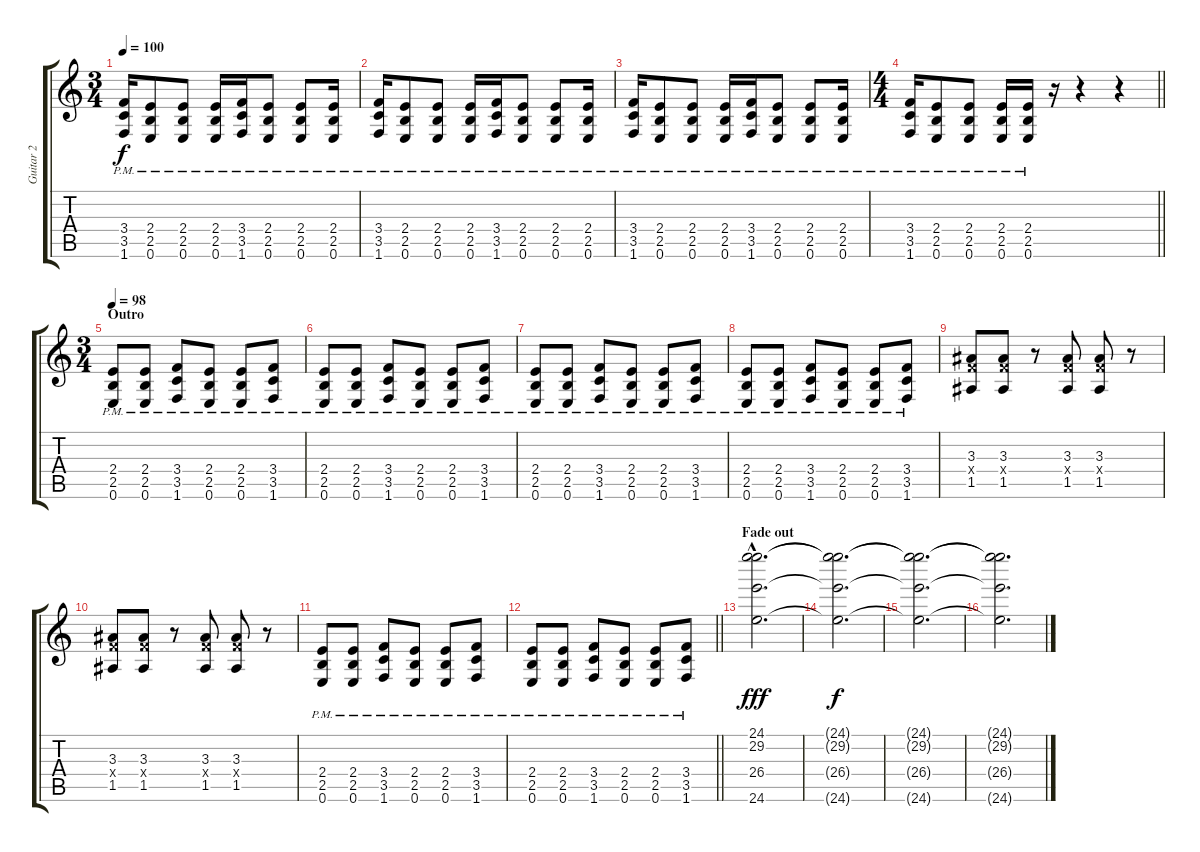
\track ("Guitar 2" "Guitar 2") {instrument overdrivenguitar}
\staff {score tabs}
\tuning (E4 B3 G3 D3 A2 E2) {hide}
\ts (3 4)
\tempo 100
\clef g2
\ks c
(3.4{pm} 3.5{pm} 1.6{pm}).16{dy f} (2.4{pm} 2.5{pm} 0.6{pm}).8 (2.4{pm} 2.5{pm} 0.6{pm}).8 (2.4{pm} 2.5{pm} 0.6{pm}).16 (3.4{pm} 3.5{pm} 1.6{pm}).16 (2.4{pm} 2.5{pm} 0.6{pm}).8 (2.4{pm} 2.5{pm} 0.6{pm}).8 (2.4{pm} 2.5{pm} 0.6{pm}).16 |
(3.4{pm} 3.5{pm} 1.6{pm}).16 (2.4{pm} 2.5{pm} 0.6{pm}).8 (2.4{pm} 2.5{pm} 0.6{pm}).8 (2.4{pm} 2.5{pm} 0.6{pm}).16 (3.4{pm} 3.5{pm} 1.6{pm}).16 (2.4{pm} 2.5{pm} 0.6{pm}).8 (2.4{pm} 2.5{pm} 0.6{pm}).8 (2.4{pm} 2.5{pm} 0.6{pm}).16 |
(3.4{pm} 3.5{pm} 1.6{pm}).16 (2.4{pm} 2.5{pm} 0.6{pm}).8 (2.4{pm} 2.5{pm} 0.6{pm}).8 (2.4{pm} 2.5{pm} 0.6{pm}).16 (3.4{pm} 3.5{pm} 1.6{pm}).16 (2.4{pm} 2.5{pm} 0.6{pm}).8 (2.4{pm} 2.5{pm} 0.6{pm}).8 (2.4{pm} 2.5{pm} 0.6{pm}).16 |
\ts (4 4)
\barLineRight lightlight
(3.4{pm} 3.5{pm} 1.6{pm}).16 (2.4{pm} 2.5{pm} 0.6{pm}).8 (2.4{pm} 2.5{pm} 0.6{pm}).8 (2.4{pm} 2.5{pm} 0.6{pm}).16 (2.4{pm} 2.5{pm} 0.6{pm}).16 r.16 r.4 r.4 |
\ts (3 4)
\section ("" "Outro")
\tempo 98
(2.4{pm} 2.5{pm} 0.6{pm}).8 (2.4{pm} 2.5{pm} 0.6{pm}).8 (3.4{pm} 3.5{pm} 1.6{pm}).8 (2.4{pm} 2.5{pm} 0.6{pm}).8 (2.4{pm} 2.5{pm} 0.6{pm}).8 (3.4{pm} 3.5{pm} 1.6{pm}).8 |
(2.4{pm} 2.5{pm} 0.6{pm}).8 (2.4{pm} 2.5{pm} 0.6{pm}).8 (3.4{pm} 3.5{pm} 1.6{pm}).8 (2.4{pm} 2.5{pm} 0.6{pm}).8 (2.4{pm} 2.5{pm} 0.6{pm}).8 (3.4{pm} 3.5{pm} 1.6{pm}).8 |
(2.4{pm} 2.5{pm} 0.6{pm}).8 (2.4{pm} 2.5{pm} 0.6{pm}).8 (3.4{pm} 3.5{pm} 1.6{pm}).8 (2.4{pm} 2.5{pm} 0.6{pm}).8 (2.4{pm} 2.5{pm} 0.6{pm}).8 (3.4{pm} 3.5{pm} 1.6{pm}).8 |
(2.4{pm} 2.5{pm} 0.6{pm}).8 (2.4{pm} 2.5{pm} 0.6{pm}).8 (3.4{pm} 3.5{pm} 1.6{pm}).8 (2.4{pm} 2.5{pm} 0.6{pm}).8 (2.4{pm} 2.5{pm} 0.6{pm}).8 (3.4{pm} 3.5{pm} 1.6{pm}).8 |
(3.3 3.4{x} 1.5).8 (3.3 3.4{x} 1.5).8 r.8 (3.3 3.4{x} 1.5).8 (3.3 3.4{x} 1.5).8 r.8 |
(3.3 3.4{x} 1.5).8 (3.3 3.4{x} 1.5).8 r.8 (3.3 3.4{x} 1.5).8 (3.3 3.4{x} 1.5).8 r.8 |
(2.4{pm} 2.5{pm} 0.6{pm}).8 (2.4{pm} 2.5{pm} 0.6{pm}).8 (3.4{pm} 3.5{pm} 1.6{pm}).8 (2.4{pm} 2.5{pm} 0.6{pm}).8 (2.4{pm} 2.5{pm} 0.6{pm}).8 (3.4{pm} 3.5{pm} 1.6{pm}).8 |
\barLineRight lightlight
(2.4{pm} 2.5{pm} 0.6{pm}).8 (2.4{pm} 2.5{pm} 0.6{pm}).8 (3.4{pm} 3.5{pm} 1.6{pm}).8 (2.4{pm} 2.5{pm} 0.6{pm}).8 (2.4{pm} 2.5{pm} 0.6{pm}).8 (3.4{pm} 3.5{pm} 1.6{pm}).8 |
\section ("" "Fade out")
(24.1{hac} 29.2 26.4 24.6).2{d dy fff} |
(24.1{t} 29.2{t} 26.4{t} 24.6{t}).2{d dy f} |
(24.1{t} 29.2{t} 26.4{t} 24.6{t}).2{d} |
(24.1{t} 29.2{t} 26.4{t} 24.6{t}).2{d}
